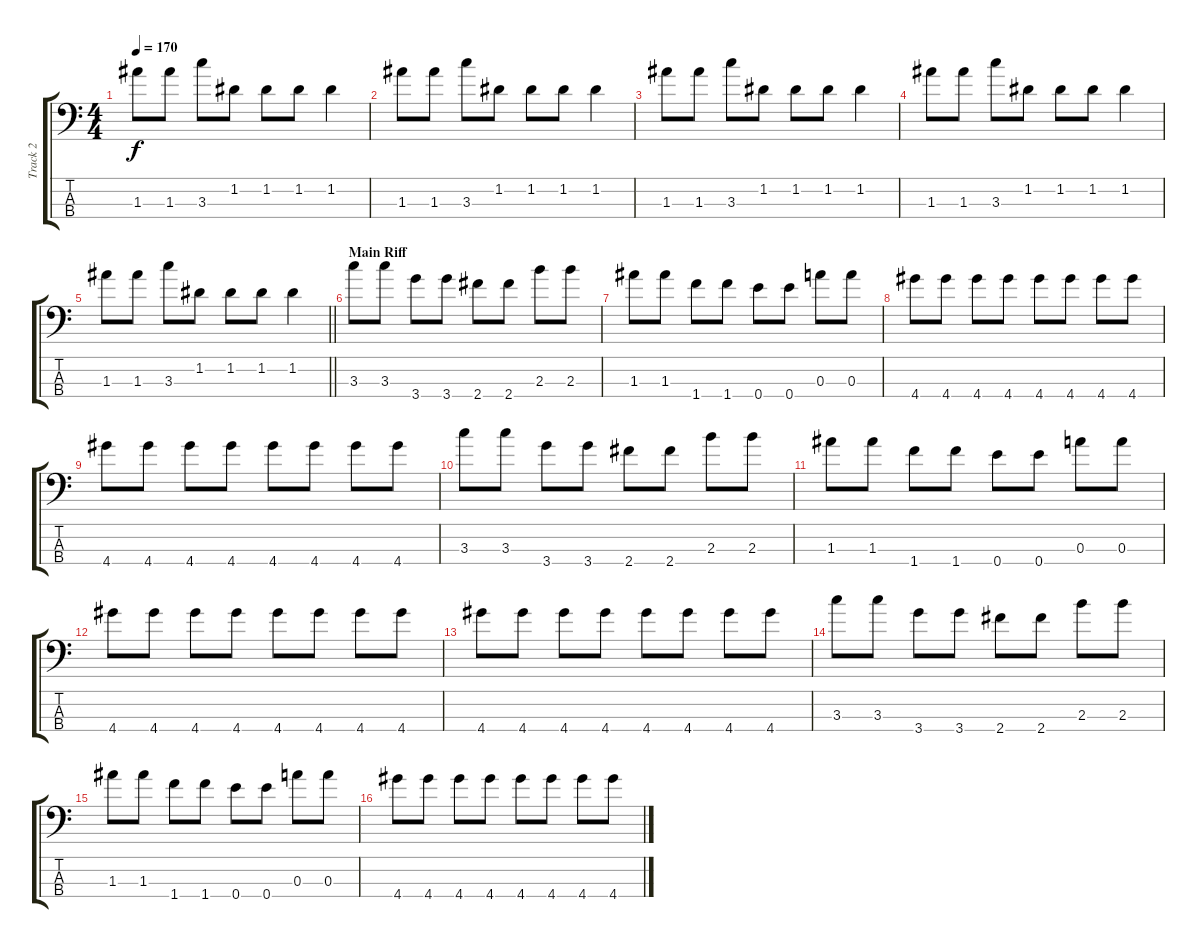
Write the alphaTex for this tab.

\track ("Track 2" "Track 2") {instrument electricbassfinger}
\staff {score tabs}
\tuning (G4 D3 A3 E3) {hide}
\ts (4 4)
\tempo 170
\clef f4
\ks c
1.3.8{dy f} 1.3.8 3.3.8 1.2.8 1.2.8 1.2.8 1.2.4 |
1.3.8 1.3.8 3.3.8 1.2.8 1.2.8 1.2.8 1.2.4 |
1.3.8 1.3.8 3.3.8 1.2.8 1.2.8 1.2.8 1.2.4 |
1.3.8 1.3.8 3.3.8 1.2.8 1.2.8 1.2.8 1.2.4 |
\barLineRight lightlight
1.3.8 1.3.8 3.3.8 1.2.8 1.2.8 1.2.8 1.2.4 |
\section ("" "Main Riff")
3.3.8 3.3.8 3.4.8 3.4.8 2.4.8 2.4.8 2.3.8 2.3.8 |
1.3.8 1.3.8 1.4.8 1.4.8 0.4.8 0.4.8 0.3.8 0.3.8 |
4.4.8 4.4.8 4.4.8 4.4.8 4.4.8 4.4.8 4.4.8 4.4.8 |
4.4.8 4.4.8 4.4.8 4.4.8 4.4.8 4.4.8 4.4.8 4.4.8 |
3.3.8 3.3.8 3.4.8 3.4.8 2.4.8 2.4.8 2.3.8 2.3.8 |
1.3.8 1.3.8 1.4.8 1.4.8 0.4.8 0.4.8 0.3.8 0.3.8 |
4.4.8 4.4.8 4.4.8 4.4.8 4.4.8 4.4.8 4.4.8 4.4.8 |
4.4.8 4.4.8 4.4.8 4.4.8 4.4.8 4.4.8 4.4.8 4.4.8 |
3.3.8 3.3.8 3.4.8 3.4.8 2.4.8 2.4.8 2.3.8 2.3.8 |
1.3.8 1.3.8 1.4.8 1.4.8 0.4.8 0.4.8 0.3.8 0.3.8 |
4.4.8 4.4.8 4.4.8 4.4.8 4.4.8 4.4.8 4.4.8 4.4.8
